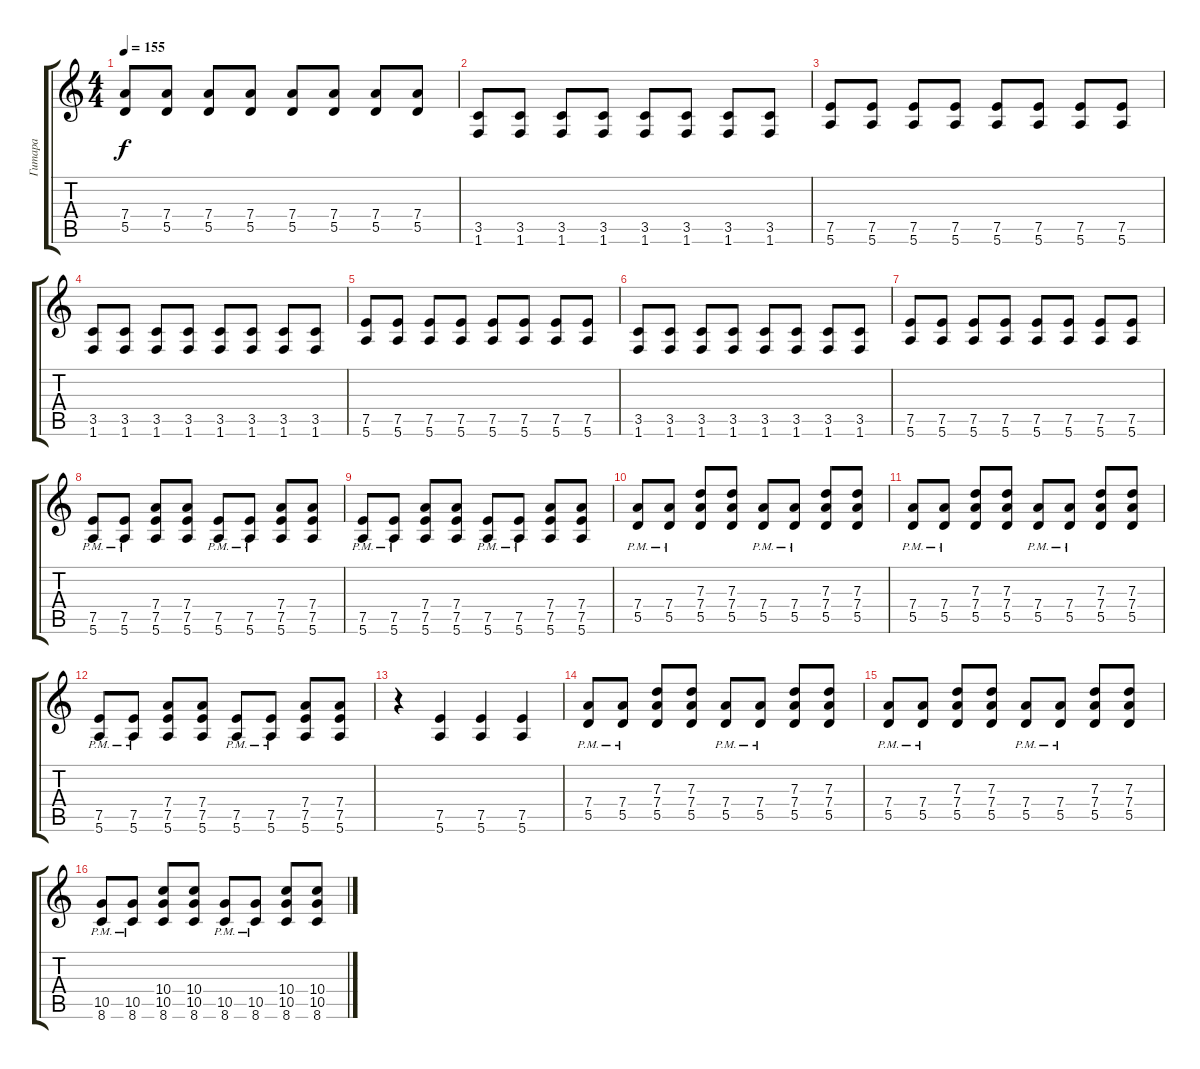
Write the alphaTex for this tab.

\track ("Гитара" "Гитара") {instrument distortionguitar}
\staff {score tabs}
\tuning (E4 B3 G3 D3 A2 E2) {hide}
\ts (4 4)
\tempo 155
\clef g2
\ks c
(7.4 5.5).8{dy f} (7.4 5.5).8 (7.4 5.5).8 (7.4 5.5).8 (7.4 5.5).8 (7.4 5.5).8 (7.4 5.5).8 (7.4 5.5).8 |
(3.5 1.6).8 (3.5 1.6).8 (3.5 1.6).8 (3.5 1.6).8 (3.5 1.6).8 (3.5 1.6).8 (3.5 1.6).8 (3.5 1.6).8 |
(7.5 5.6).8 (7.5 5.6).8 (7.5 5.6).8 (7.5 5.6).8 (7.5 5.6).8 (7.5 5.6).8 (7.5 5.6).8 (7.5 5.6).8 |
(3.5 1.6).8 (3.5 1.6).8 (3.5 1.6).8 (3.5 1.6).8 (3.5 1.6).8 (3.5 1.6).8 (3.5 1.6).8 (3.5 1.6).8 |
(7.5 5.6).8 (7.5 5.6).8 (7.5 5.6).8 (7.5 5.6).8 (7.5 5.6).8 (7.5 5.6).8 (7.5 5.6).8 (7.5 5.6).8 |
(3.5 1.6).8 (3.5 1.6).8 (3.5 1.6).8 (3.5 1.6).8 (3.5 1.6).8 (3.5 1.6).8 (3.5 1.6).8 (3.5 1.6).8 |
(7.5 5.6).8 (7.5 5.6).8 (7.5 5.6).8 (7.5 5.6).8 (7.5 5.6).8 (7.5 5.6).8 (7.5 5.6).8 (7.5 5.6).8 |
(7.5{pm} 5.6{pm}).8 (7.5{pm} 5.6{pm}).8 (7.4 7.5 5.6).8 (7.4 7.5 5.6).8 (7.5{pm} 5.6{pm}).8 (7.5{pm} 5.6{pm}).8 (7.4 7.5 5.6).8 (7.4 7.5 5.6).8 |
(7.5{pm} 5.6{pm}).8 (7.5{pm} 5.6{pm}).8 (7.4 7.5 5.6).8 (7.4 7.5 5.6).8 (7.5{pm} 5.6{pm}).8 (7.5{pm} 5.6{pm}).8 (7.4 7.5 5.6).8 (7.4 7.5 5.6).8 |
(7.4{pm} 5.5{pm}).8 (7.4{pm} 5.5{pm}).8 (7.3 7.4 5.5).8 (7.3 7.4 5.5).8 (7.4{pm} 5.5{pm}).8 (7.4{pm} 5.5{pm}).8 (7.3 7.4 5.5).8 (7.3 7.4 5.5).8 |
(7.4{pm} 5.5{pm}).8 (7.4{pm} 5.5{pm}).8 (7.3 7.4 5.5).8 (7.3 7.4 5.5).8 (7.4{pm} 5.5{pm}).8 (7.4{pm} 5.5{pm}).8 (7.3 7.4 5.5).8 (7.3 7.4 5.5).8 |
(7.5{pm} 5.6{pm}).8 (7.5{pm} 5.6{pm}).8 (7.4 7.5 5.6).8 (7.4 7.5 5.6).8 (7.5{pm} 5.6{pm}).8 (7.5{pm} 5.6{pm}).8 (7.4 7.5 5.6).8 (7.4 7.5 5.6).8 |
r.4 (7.5 5.6).4 (7.5 5.6).4 (7.5 5.6).4 |
(7.4{pm} 5.5{pm}).8 (7.4{pm} 5.5{pm}).8 (7.3 7.4 5.5).8 (7.3 7.4 5.5).8 (7.4{pm} 5.5{pm}).8 (7.4{pm} 5.5{pm}).8 (7.3 7.4 5.5).8 (7.3 7.4 5.5).8 |
(7.4{pm} 5.5{pm}).8 (7.4{pm} 5.5{pm}).8 (7.3 7.4 5.5).8 (7.3 7.4 5.5).8 (7.4{pm} 5.5{pm}).8 (7.4{pm} 5.5{pm}).8 (7.3 7.4 5.5).8 (7.3 7.4 5.5).8 |
(10.5{pm} 8.6{pm}).8 (10.5{pm} 8.6{pm}).8 (10.4 10.5 8.6).8 (10.4 10.5 8.6).8 (10.5{pm} 8.6{pm}).8 (10.5{pm} 8.6{pm}).8 (10.4 10.5 8.6).8 (10.4 10.5 8.6).8
